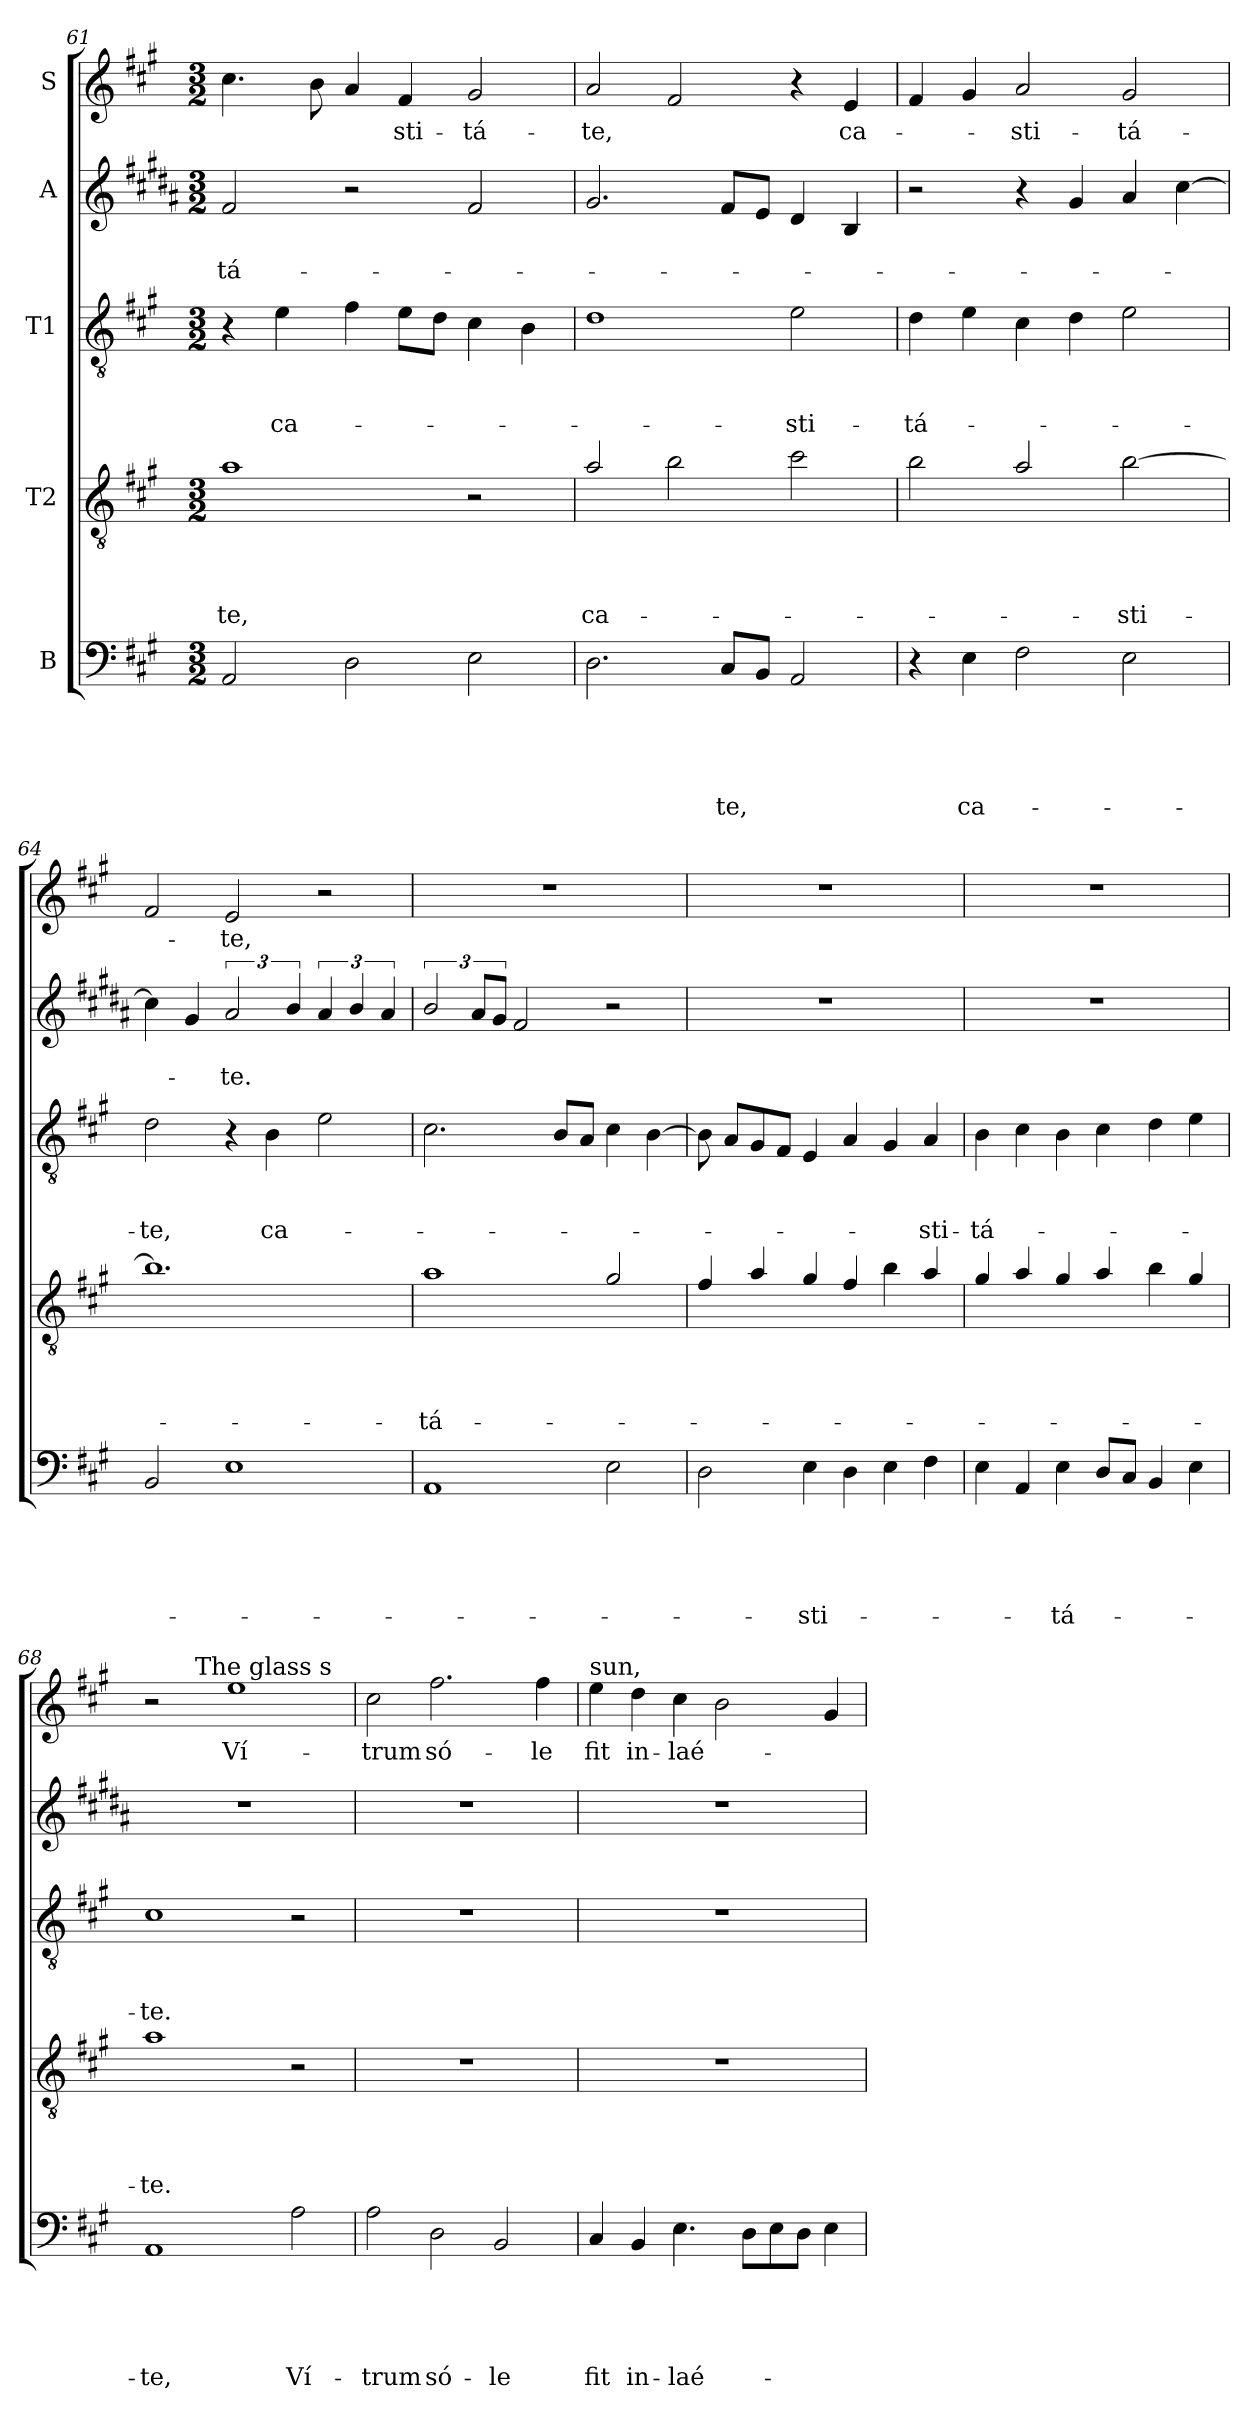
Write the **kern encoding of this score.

**kern	**text	**text	**text	**text	**text	**kern	**text	**text	**text	**text	**kern	**text	**text	**text	**kern	**text	**text	**kern	**text
*part5	*part5	*part5	*part5	*part5	*part5	*part4	*part4	*part4	*part4	*part4	*part3	*part3	*part3	*part3	*part2	*part2	*part2	*part1	*part1
*staff5	*staff5	*staff5	*staff5	*staff5	*staff5	*staff4	*staff4	*staff4	*staff4	*staff4	*staff3	*staff3	*staff3	*staff3	*staff2	*staff2	*staff2	*staff1	*staff1
*I"B	*	*	*	*	*	*I"T2	*	*	*	*	*I"T1	*	*	*	*I"A	*	*	*I"S	*
*clefF4	*	*	*	*	*	*clefGv2	*	*	*	*	*clefGv2	*	*	*	*clefG2	*	*	*clefG2	*
*	*	*	*	*	*	*ITrd8c14	*	*	*	*	*	*	*	*	*ITrd1c2	*	*	*	*
*k[f#c#g#]	*	*	*	*	*	*k[f#c#g#]	*	*	*	*	*k[f#c#g#]	*	*	*	*k[f#c#g#]	*	*	*k[f#c#g#]	*
*A:	*	*	*	*	*	*A:	*	*	*	*	*A:	*	*	*	*A:	*	*	*A:	*
*M3/2	*	*	*	*	*	*M3/2	*	*	*	*	*M3/2	*	*	*	*M3/2	*	*	*M3/2	*
=61	=61	=61	=61	=61	=61	=61	=61	=61	=61	=61	=61	=61	=61	=61	=61	=61	=61	=61	=61
!	!	!	!	!	!	!	!	!	!	!LO:LY:b	!	!	!	!	!	!	!LO:LY:b	!	!
2AA/	.	.	.	.	.	1A	.	.	.	-te,	4r	.	.	.	2e/	.	-tá-	4.cc#\	.
!	!	!	!	!	!	!	!	!	!	!	!	!	!	!LO:LY:b	!	!	!	!	!
.	.	.	.	.	.	.	.	.	.	.	4e\	.	.	ca-	.	.	.	.	.
.	.	.	.	.	.	.	.	.	.	.	.	.	.	.	.	.	.	8b\	.
2D\	.	.	.	.	.	.	.	.	.	.	4f#\	.	.	.	2r	.	.	4a/	.
!	!	!	!	!	!	!	!	!	!	!	!	!	!	!	!	!	!	!	!LO:LY:b
.	.	.	.	.	.	.	.	.	.	.	8e\L	.	.	.	.	.	.	4f#/	-sti-
.	.	.	.	.	.	.	.	.	.	.	8d\J	.	.	.	.	.	.	.	.
!	!	!	!	!	!	!	!	!	!	!	!	!	!	!	!	!	!	!	!LO:LY:b
2E\	.	.	.	.	.	2r	.	.	.	.	4c#\	.	.	.	2e/	.	.	2g#/	-tá-
.	.	.	.	.	.	.	.	.	.	.	4B\	.	.	.	.	.	.	.	.
=62	=62	=62	=62	=62	=62	=62	=62	=62	=62	=62	=62	=62	=62	=62	=62	=62	=62	=62	=62
!	!	!	!	!	!	!	!	!	!	!LO:LY:b	!	!	!	!	!	!	!	!	!LO:LY:b
2.D\	.	.	.	.	.	2A/	.	.	.	ca-	1d	.	.	.	2.f#/	.	.	2a/	-te,
.	.	.	.	.	.	2B\	.	.	.	.	.	.	.	.	.	.	.	2f#/	.
!	!	!	!	!	!LO:LY:b	!	!	!	!	!	!	!	!	!	!	!	!	!	!
8C#/L	.	.	.	.	-te,	.	.	.	.	.	.	.	.	.	8e/L	.	.	.	.
8BB/J	.	.	.	.	.	.	.	.	.	.	.	.	.	.	8d/J	.	.	.	.
!	!	!	!	!	!	!	!	!	!	!	!	!	!	!LO:LY:b	!	!	!	!	!
2AA/	.	.	.	.	.	2c#\	.	.	.	.	2e\	.	.	-sti-	4c#/	.	.	4r	.
!	!	!	!	!	!	!	!	!	!	!	!	!	!	!	!	!	!	!	!LO:LY:b
.	.	.	.	.	.	.	.	.	.	.	.	.	.	.	4A/	.	.	4e/	ca-
!!LO:LB:g=z
=63	=63	=63	=63	=63	=63	=63	=63	=63	=63	=63	=63	=63	=63	=63	=63	=63	=63	=63	=63
!	!	!	!	!	!	!	!	!	!	!	!	!	!	!LO:LY:b	!	!	!	!	!
4r	.	.	.	.	.	2B\	.	.	.	.	4d\	.	.	-tá-	2r	.	.	4f#/	.
!	!	!	!	!	!LO:LY:b	!	!	!	!	!	!	!	!	!	!	!	!	!	!
4E\	.	.	.	.	ca-	.	.	.	.	.	4e\	.	.	.	.	.	.	4g#/	.
!	!	!	!	!	!	!	!	!	!	!	!	!	!	!	!	!	!	!	!LO:LY:b
2F#\	.	.	.	.	.	2A/	.	.	.	.	4c#\	.	.	.	4r	.	.	2a/	-sti-
.	.	.	.	.	.	.	.	.	.	.	4d\	.	.	.	4f#/	.	.	.	.
!	!	!	!	!	!	!	!	!	!	!LO:LY:b	!	!	!	!	!	!	!	!	!LO:LY:b
2E\	.	.	.	.	.	[2B\	.	.	.	-sti-	2e\	.	.	.	4g#/	.	.	2g#/	-tá-
.	.	.	.	.	.	.	.	.	.	.	.	.	.	.	[4b\	.	.	.	.
=64	=64	=64	=64	=64	=64	=64	=64	=64	=64	=64	=64	=64	=64	=64	=64	=64	=64	=64	=64
!	!	!	!	!	!	!	!	!	!	!	!	!	!	!LO:LY:b	!	!	!	!	!
2BB/	.	.	.	.	.	1.B]	.	.	.	.	2d\	.	.	-te,	4b\]	.	.	2f#/	.
.	.	.	.	.	.	.	.	.	.	.	.	.	.	.	4f#/	.	.	.	.
!	!	!	!	!	!	!	!	!	!	!	!	!	!	!	!	!	!LO:LY:b	!	!LO:LY:b
1E	.	.	.	.	.	.	.	.	.	.	4r	.	.	.	3g#/	.	-te.	2e/	-te,
!	!	!	!	!	!	!	!	!	!	!	!	!	!	!LO:LY:b	!	!	!	!	!
.	.	.	.	.	.	.	.	.	.	.	4B\	.	.	ca-	.	.	.	.	.
.	.	.	.	.	.	.	.	.	.	.	.	.	.	.	6a/	.	.	.	.
.	.	.	.	.	.	.	.	.	.	.	2e\	.	.	.	6g#/	.	.	2r	.
.	.	.	.	.	.	.	.	.	.	.	.	.	.	.	6a/	.	.	.	.
.	.	.	.	.	.	.	.	.	.	.	.	.	.	.	6g#/	.	.	.	.
=65	=65	=65	=65	=65	=65	=65	=65	=65	=65	=65	=65	=65	=65	=65	=65	=65	=65	=65	=65
!	!	!	!	!	!	!	!	!	!	!LO:LY:b	!	!	!	!	!	!	!	!	!
1AA	.	.	.	.	.	1A	.	.	.	-tá-	2.c#\	.	.	.	3a/	.	.	1.r	.
.	.	.	.	.	.	.	.	.	.	.	.	.	.	.	12g#/L	.	.	.	.
.	.	.	.	.	.	.	.	.	.	.	.	.	.	.	12f#/J	.	.	.	.
.	.	.	.	.	.	.	.	.	.	.	.	.	.	.	2e/	.	.	.	.
.	.	.	.	.	.	.	.	.	.	.	8B/L	.	.	.	.	.	.	.	.
.	.	.	.	.	.	.	.	.	.	.	8A/J	.	.	.	.	.	.	.	.
2E\	.	.	.	.	.	2G#/	.	.	.	.	4c#\	.	.	.	2r	.	.	.	.
.	.	.	.	.	.	.	.	.	.	.	[4B\	.	.	.	.	.	.	.	.
=66	=66	=66	=66	=66	=66	=66	=66	=66	=66	=66	=66	=66	=66	=66	=66	=66	=66	=66	=66
2D\	.	.	.	.	.	4F#/	.	.	.	.	8B\]	.	.	.	1.r	.	.	1.r	.
.	.	.	.	.	.	.	.	.	.	.	8A/L	.	.	.	.	.	.	.	.
.	.	.	.	.	.	4A/	.	.	.	.	8G#/	.	.	.	.	.	.	.	.
.	.	.	.	.	.	.	.	.	.	.	8F#/J	.	.	.	.	.	.	.	.
!	!	!	!	!	!LO:LY:b	!	!	!	!	!	!	!	!	!	!	!	!	!	!
4E\	.	.	.	.	-sti-	4G#/	.	.	.	.	4E/	.	.	.	.	.	.	.	.
4D\	.	.	.	.	.	4F#/	.	.	.	.	4A/	.	.	.	.	.	.	.	.
4E\	.	.	.	.	.	4B\	.	.	.	.	4G#/	.	.	.	.	.	.	.	.
!	!	!	!	!	!	!	!	!	!	!	!	!	!	!LO:LY:b	!	!	!	!	!
4F#\	.	.	.	.	.	4A/	.	.	.	.	4A/	.	.	-sti-	.	.	.	.	.
!!LO:PB:g=z
=67	=67	=67	=67	=67	=67	=67	=67	=67	=67	=67	=67	=67	=67	=67	=67	=67	=67	=67	=67
!	!	!	!	!	!	!	!	!	!	!	!	!	!	!LO:LY:b	!	!	!	!	!
4E\	.	.	.	.	.	4G#/	.	.	.	.	4B\	.	.	-tá-	1.r	.	.	1.r	.
4AA/	.	.	.	.	.	4A/	.	.	.	.	4c#\	.	.	.	.	.	.	.	.
!	!	!	!	!	!LO:LY:b	!	!	!	!	!	!	!	!	!	!	!	!	!	!
4E\	.	.	.	.	-tá-	4G#/	.	.	.	.	4B\	.	.	.	.	.	.	.	.
8D/L	.	.	.	.	.	4A/	.	.	.	.	4c#\	.	.	.	.	.	.	.	.
8C#/J	.	.	.	.	.	.	.	.	.	.	.	.	.	.	.	.	.	.	.
4BB/	.	.	.	.	.	4B\	.	.	.	.	4d\	.	.	.	.	.	.	.	.
4E\	.	.	.	.	.	4G#/	.	.	.	.	4e\	.	.	.	.	.	.	.	.
=68	=68	=68	=68	=68	=68	=68	=68	=68	=68	=68	=68	=68	=68	=68	=68	=68	=68	=68	=68
!	!	!	!	!	!LO:LY:b	!	!	!	!	!LO:LY:b	!	!	!	!LO:LY:b	!	!	!	!	!
*	*	*	*	*	*	*	*	*	*	*	*	*	*	*	*	*	*	*^	*
1AA	.	.	.	.	-te,	1A	.	.	.	-te.	1c#	.	.	-te.	1.r	.	.	2r	3ryy	.
!	!	!	!	!	!	!	!	!	!	!	!	!	!	!	!	!	!	!	!LO:TX:a:t=The glass s	!
.	.	.	.	.	.	.	.	.	.	.	.	.	.	.	.	.	.	.	3%2..ryy	.
!	!	!	!	!	!	!	!	!	!	!	!	!	!	!	!	!	!	!	!	!LO:LY:b
.	.	.	.	.	.	.	.	.	.	.	.	.	.	.	.	.	.	1ee	.	Ví-
!	!	!	!	!	!LO:LY:b	!	!	!	!	!	!	!	!	!	!	!	!	!	!	!
2A\	.	.	.	.	Ví-	2r	.	.	.	.	2r	.	.	.	.	.	.	.	.	.
=69	=69	=69	=69	=69	=69	=69	=69	=69	=69	=69	=69	=69	=69	=69	=69	=69	=69	=69	=69	=69
!	!	!	!	!	!	!	!	!	!	!	!	!	!	!	!	!	!	!LO:TX:a:t=undamaged by the	!	!
!	!	!	!	!	!LO:LY:b	!	!	!	!	!	!	!	!	!	!	!	!	!	!	!LO:LY:b
*	*	*	*	*	*	*	*	*	*	*	*	*	*	*	*	*	*	*v	*v	*
2A\	.	.	.	.	-trum	1.r	.	.	.	.	1.r	.	.	.	1.r	.	.	2cc#\	-trum
!	!	!	!	!	!LO:LY:b	!	!	!	!	!	!	!	!	!	!	!	!	!	!LO:LY:b
2D\	.	.	.	.	só-	.	.	.	.	.	.	.	.	.	.	.	.	2.ff#\	só-
!	!	!	!	!	!LO:LY:b	!	!	!	!	!	!	!	!	!	!	!	!	!	!
2BB/	.	.	.	.	-le	.	.	.	.	.	.	.	.	.	.	.	.	.	.
!	!	!	!	!	!	!	!	!	!	!	!	!	!	!	!	!	!	!	!LO:LY:b
.	.	.	.	.	.	.	.	.	.	.	.	.	.	.	.	.	.	4ff#\	-le
=70	=70	=70	=70	=70	=70	=70	=70	=70	=70	=70	=70	=70	=70	=70	=70	=70	=70	=70	=70
!	!	!	!	!	!	!	!	!	!	!	!	!	!	!	!	!	!	!LO:TX:a:t=sun,	!
!	!	!	!	!	!LO:LY:b	!	!	!	!	!	!	!	!	!	!	!	!	!	!LO:LY:b
4C#/	.	.	.	.	fit	1.r	.	.	.	.	1.r	.	.	.	1.r	.	.	4ee\	fit
!	!	!	!	!	!LO:LY:b	!	!	!	!	!	!	!	!	!	!	!	!	!	!LO:LY:b
4BB/	.	.	.	.	in-	.	.	.	.	.	.	.	.	.	.	.	.	4dd\	in-
!	!	!	!	!	!LO:LY:b	!	!	!	!	!	!	!	!	!	!	!	!	!	!LO:LY:b
4.E\	.	.	.	.	-laé-	.	.	.	.	.	.	.	.	.	.	.	.	4cc#\	-laé-
.	.	.	.	.	.	.	.	.	.	.	.	.	.	.	.	.	.	2b\	.
8D\L	.	.	.	.	.	.	.	.	.	.	.	.	.	.	.	.	.	.	.
8E\	.	.	.	.	.	.	.	.	.	.	.	.	.	.	.	.	.	.	.
8D\J	.	.	.	.	.	.	.	.	.	.	.	.	.	.	.	.	.	.	.
4E\	.	.	.	.	.	.	.	.	.	.	.	.	.	.	.	.	.	4g#/	.
=	=	=	=	=	=	=	=	=	=	=	=	=	=	=	=	=	=	=	=
*-	*-	*-	*-	*-	*-	*-	*-	*-	*-	*-	*-	*-	*-	*-	*-	*-	*-	*-	*-
